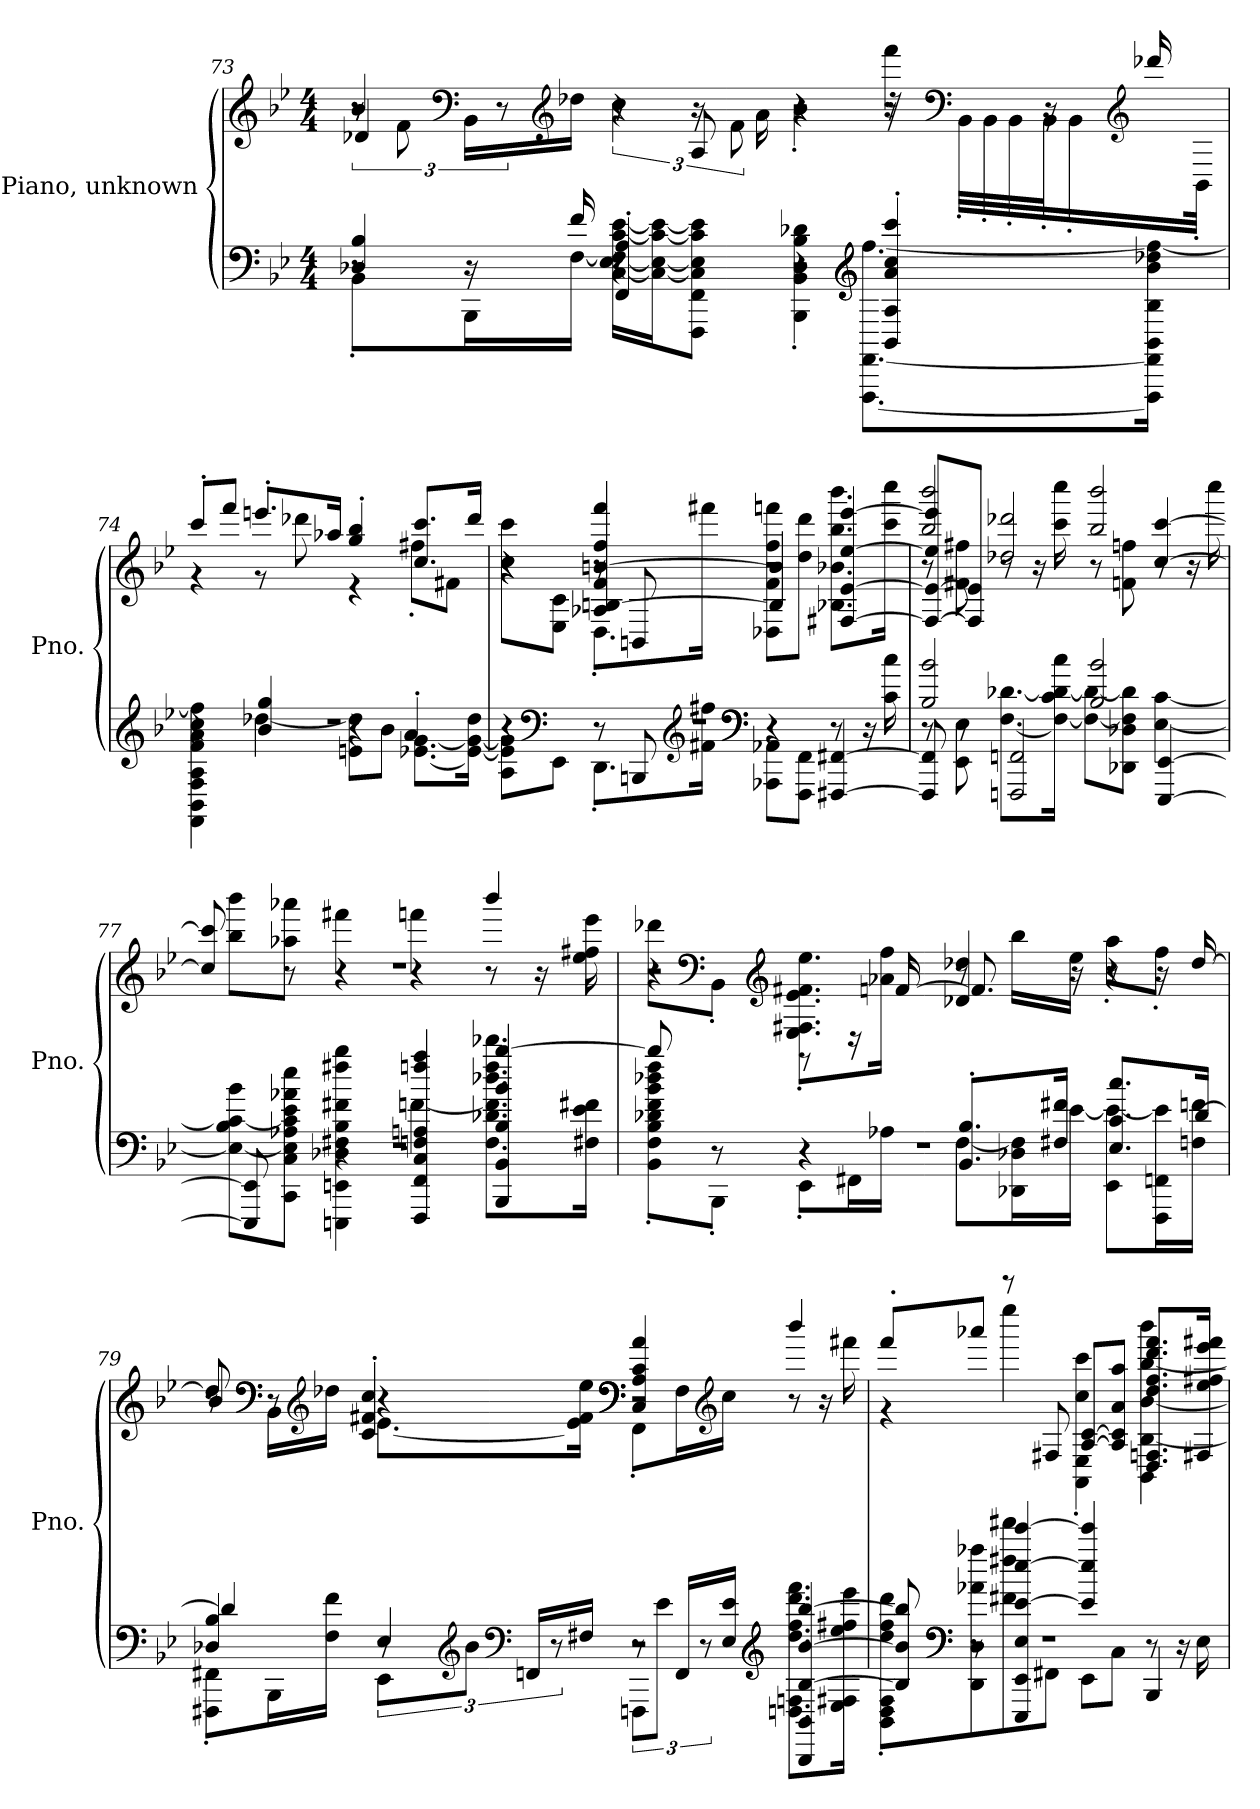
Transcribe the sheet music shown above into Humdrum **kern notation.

**kern	**kern
*part1	*part1
*staff2	*staff1
*I"Piano, unknown	*
*I'Pno.	*
!!LO:LB:g=z
*clefF4	*clefG2
*k[b-e-]	*k[b-e-]
*M4/4	*M4/4
=73	=73
*^	*^
*	*^	*	*^
*	*	*	*	*	*^
8r	8BB-'\L	4D-X/ 4B-/	4b-/	8r	4d-X/	12r
.	.	.	.	.	.	12f\
*	*	*	*clefF4	*	*	*
16r	16BBB-\L	.	.	16BB-\LL	.	.
.	.	.	.	.	.	12r
*	*	*	*clefG2	*	*	*
16f/	[16F\JJ	.	.	16dd-X\JJ	.	.
4r	[16C\ [16E-\ 16F\] [16c\ [16e-\LL	4FF/' 4A/'	4r	8r	8r	6cc\
.	16C\_ 16E-\_ 16c\_ 16e-\_J	.	.	.	.	.
.	8FFF\ 8FF\ 8C\] 8E-\] 8c\] 8e-\]J	.	.	16r	8A/	.
.	.	.	.	.	.	12f\
.	.	.	.	16a\	.	.
4r	4BBB-\' 4BB-\' 4D-\' 4B-\' 4d-X\'	2r	2r	4r	4r	4b-'\
*clefG2	*	*	*	*	*	*
4BB-/' 4A/' 4a/' 4cc/' 4ccc/'	[8.FFF\ [8.FF\ [8.ff\L	.	.	4fff\	8r	32r
*	*	*	*clefF4	*	*	*
.	.	.	.	.	.	32BB-'\LLL
.	.	.	.	.	.	32BB-'\
.	.	.	.	.	.	32BB-'\
.	.	.	.	.	16r	32BB-'\J
.	.	.	.	.	.	16BB-'\
*	*	*	*clefG2	*	*	*
.	16FFF\] 16FF\] 16BB-\ 16B-\ 16b-\ 16dd-X\ 16ff\_Jk	.	.	.	16ddd-X/	.
.	.	.	.	.	.	32BB-'\JJk
*	*	*	*	*v	*v	*v
!!LO:LB:g=z
=74	=74	=74	=74	=74
1r	4FF\ 4BB-\ 4F\ 4A\ 4f\ 4a\ 4cc\ 4ff\]	4r	8ccc'/L	4r
.	.	.	8fff/J	.
.	[4dd-X\	4b-/ 4gg/	8.eeen'/L	8r
.	.	.	.	8ddd-X\
.	.	.	16aa-X/Jk	.
.	8en\ 8dd-\]L	4r	4gg/' 4bb-/'	4r
.	8b-\J	.	.	.
.	[8.e-X\ [8.g\L	4a'/	8.cc/ 8.ccc/L	8ff#X'\L
.	.	.	.	8f#X\J
.	16e-\_ 16g\_ 16dd-\Jk	.	16ddd-/Jk	.
=75	=75	=75	=75	=75
*	*	*	*	*^
1r	8A\ 8e-\] 8g\]L	4r	4r	8cc\ 8ccc\L	4r
*clefF4	*	*	*	*	*
.	8EE-\J	.	.	8E-\ 8c\J	.
.	8.DD'\L	8r	8r	8.D'\L	4A-X/ [4Bn/ 4f/ [4bn/ 4ff/ 4fff/
.	.	8BBBn/	8BBn/	.	.
*clefG2	*	*	*	*	*
.	16f#X\ 16ff#X\Jk	.	.	16fff#X\Jk	.
*clefF4	*	*	*	*	*
.	8AAA-X\ 8AA-X\L	4r	2r	8D-X\ 8f\ 8ff\ 8fffn\L	4B/] 4b/]
.	8FFF\ 8FF\J	.	.	8dd\ 8ddd\J	.
.	8r	[4FFF#X/ [4FF#X/	.	8.B-X\ 8.b-X\ 8.bb-\ 8.bbb-\L	[4F#X/ [4e-/ [4ee-/ [4eee-/
.	16r	.	.	.	.
.	16c\ 16cc\	.	.	16ccc\ 16cccc\Jk	.
!!LO:LB:g=z	!!	!!
=76	=76	=76	=76	=76	=76
2B-/ 2b-/	8r	8FFF#/] 8FF#/]	2bb-/ 2bbb-/	8r	8F#/_ 8e-/_ 8ee-/] 8eee-/]L
.	8EE-\ 8E-\	8r	.	8f#X\ 8ff#X\	8F#/] 8e-/]J
.	[8.F\ [8.d-X\L	2FFFn/ 2FFn/	.	8r	2dd-X/ 2ddd-X/
.	.	.	.	16r	.
.	16F\_ 16c\ 16d-\_ 16cc\Jk	.	.	16ccc\ 16cccc\	.
2B-/ 2b-/	8F\_ 8d-\_L	.	2bb-/ 2bbb-/	8r	.
.	8DD-X\ 8D-X\ 8F\] 8d-\]J	.	.	8fn\ 8ffn\	.
.	[4E-\ [4c\	[4EEE-/ [4EE-/	.	8r	[4cc/ [4ccc/
.	.	.	.	16r	.
.	.	.	.	16cccc\	.
=77	=77	=77	=77	=77	=77
1r	8E-\_ 8B-\ 8c\_ 8b-\L	8EEE-/] 8EE-/]	1r	8bb-\ 8bbb-\L	8cc/] 8ccc/]
.	8CC\ 8C\ 8E-\] 8A-X\ 8c\] 8e-\ 8a-X\ 8ee-\J	8r	.	8aa-X\ 8aaa-X\J	8r
.	4EEEn\ 4EEn\ 4D-X\ 4F#X\ 4B-\ 4f#X\ 4ff#X\ 4bb-\	4r	.	4fff#X\	4r
.	[4fn\	4FFF/ 4FF/ 4C/ 4Fn/ 4An/ 4ffn/ 4aa/	.	4fffn\	4r
.	8.F\ 8.d-X\ 8.f\] 8.dd-X\ 8.ff\ 8.ddd-X\L	4BBB-/ 4BB-/ 4B-/ 4b-/ [4bb-/	.	8r	4bbb-/
.	.	.	.	16r	.
.	16F#X\ 16e-\ 16f#X\Jk	.	.	16ee-\ 16ff#X\ 16eee-\	.
!!LO:LB:g=z	!!	!!
=78	=78	=78	=78	=78	=78
1r	8BB-\' 8F\' 8B-\' 8d-X\' 8f\' 8b-\' 8dd-X\' 8ff\'L	8bb-/]	2r	8ddd-X\L	4r
*	*	*	*clefF4	*	*
.	8BBB-'\J	8r	.	8BB-'\J	.
*	*	*	*clefG2	*	*
.	8EE-'\L	4r	.	8.E-\' 8.F#X\' 8.e-\' 8.f#X\' 8.ee-\'L	8r
.	16FF#X\L	.	.	.	16r
.	16A-X\JJ	.	.	16a-X\ 16ff\Jk	[16fn/
.	[8F\L	8.BB-/' 8.B-/'L	4d-X/ 4dd-X/	8r	8.f/]
.	16DD-X\ 16D-X\ 16F\]L	.	.	16bb-\LL	.
.	[16e-\JJ	16F#X/ 16f#X/Jk	.	16ee-\JJ	16r
.	8EE-\ 8e-\_L	8.E-/ 8.c/ 8.cc/L	8r	8aa'\L	4r
.	16FFF\ 16FFn\ 16e-\]L	.	16r	8ff'\J	.
.	16Fn\ 16fn\JJ	[16d-/Jk	[16dd-/	.	.
!!LO:LB:g=z	!!	!!
=79	=79	=79	=79	=79	=79
4D-X/ 4B-/	8FFF#X\' 8FF#X\'L	4d-/]	8dd-/]	8r	4b-/
*	*	*	*clefF4	*	*
.	16BBB-\L	.	8r	16BB-\LL	.
*	*	*	*clefG2	*	*
.	16F\ 16f\JJ	.	.	16dd-X\JJ	.
4E-/	12EE-\L	8r	4r	[8.e-\L	4c/' 4f#X/' 4cc/'
*clefG2	*	*	*	*	*
.	12b-\J	.	.	.	.
*clefF4	*	*	*	*	*
.	.	16FFn/LL	.	.	.
.	12r	.	.	.	.
.	.	16F#X/JJ	.	16e-\] 16f#\ 16ee-\Jk	.
*	*	*	*clefF4	*	*
2r	12FFFn\L	8r	2r	8FF'\L	4C/ 4A/ 4c/ 4a/
.	12e-\J	.	.	.	.
.	.	16FF/LL	.	16F\L	.
.	12r	.	.	.	.
*	*	*	*clefG2	*	*
.	.	16E-/ 16e-/JJ	.	16cc\JJ	.
*clefG2	*	*	*	*	*
.	8.Dn\ 8.Fn\ 8.dd\ 8.ff\ 8.ddd\ 8.fff\L	4BBB-/ 4BB-/ [4B-/ [4b-/ [4bb-/	.	8r	4bbb-/
.	.	.	.	16r	.
.	16E-\ 16F#X\ 16ee-\ 16ff#X\ 16eee-\Jk	.	.	16fff#X\	.
*	*	*	*	*v	*v
!!LO:PB:g=z
=80	=80	=80	=80	=80
1r	8BB-\' 8D\' 8F\' 8dd\' 8ff\' 8ddd\'L	8B-/] 8b-/] 8bb-/]	8fff'/L	4r
*clefF4	*	*	*	*
.	8DD\ 8D\ 8a-X\ 8aa-X\	8r	8aaa-X/J	.
.	8f#X\ 8ff#X\ 8fff#X\	4EEE-/ 4EE-/ 4E-/ [4e-/ [4ee-/ [4eee-/	8r	4eeee-\
.	8FF#X\J	.	8F#X/	.
.	8EE-\L	4e-/] 4ee-/] 4eee-/]	[8A/ [8c/L	4AA\' 4E-\' 4cc\' 4ccc\'
.	8C\J	.	8A/] 8c/] 8a/ 8aa/J	.
.	8r	4BBB-/	8.D/ 8.Fn/ 8.dd/ 8.ff/ 8.ddd/ 8.fff/L	4BB-\ [4B-\ [4b-\ [4bb-\ 4bbb-\
.	16r	.	.	.
.	16E-\	.	16F#X/ 16ee-/ 16ff#X/ 16eee-/ 16fff#X/Jk	.
*v	*v	*v	*	*
*	*v	*v
=	=
*-	*-
